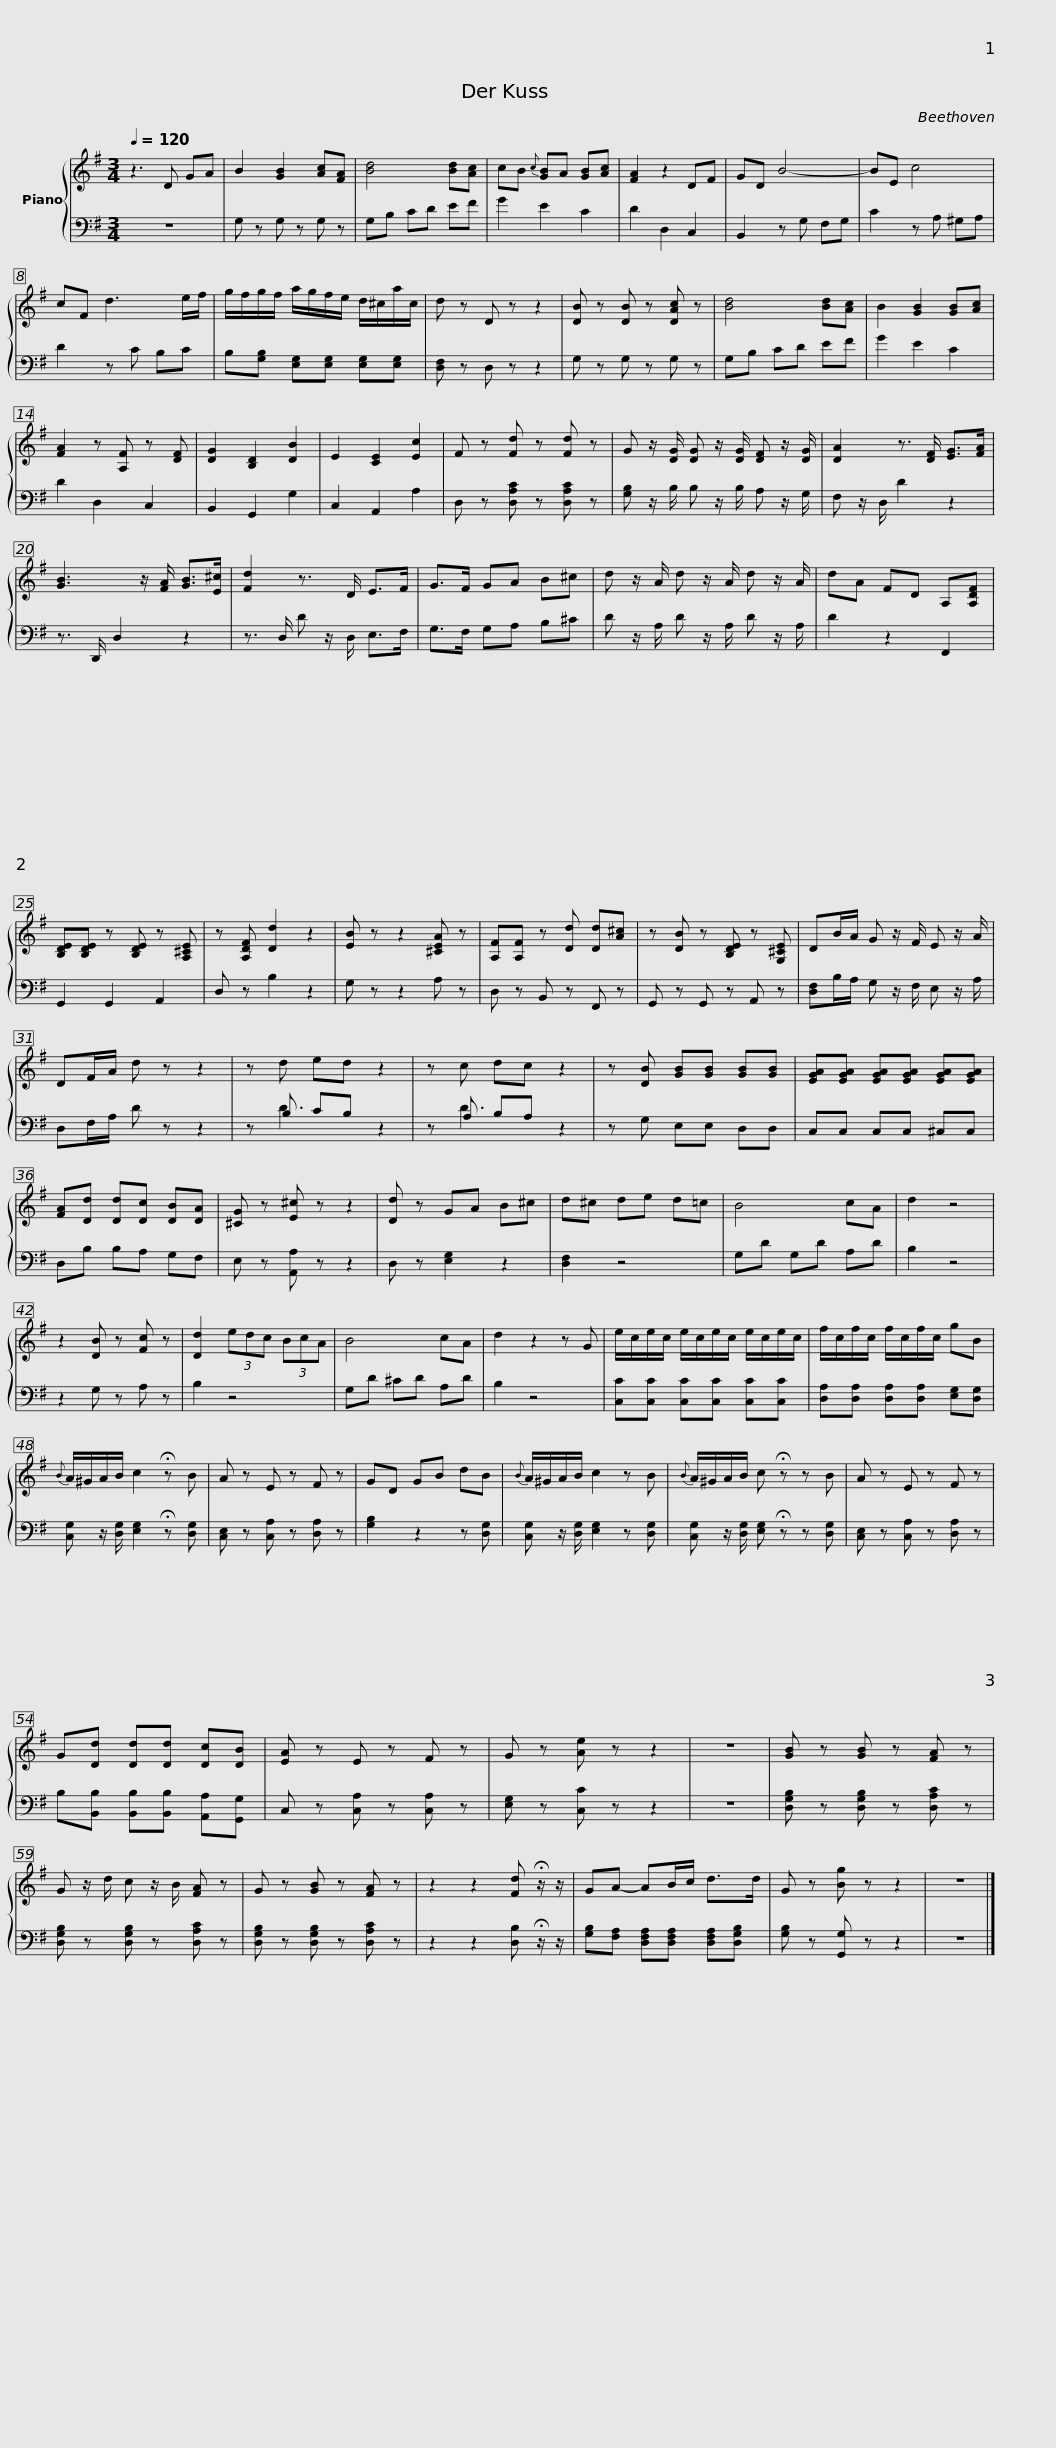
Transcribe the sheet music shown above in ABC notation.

X:1
%%score { 1 | ( 2 3 ) }
L:1/8
Q:1/4=120
M:3/4
I:linebreak $
K:G
V:1 treble
V:2 bass
V:3 bass
V:1
 z3 D GA | B2 [GB]2 [Ac][FA] | [Bd]4 [Bd][Ac] | cB{c} [GB]A [GB][Ac] | [FA]2 z2 DF | %5
 GD B4- | BE c4 |$ cF d3 e/f/ | g/f/g/f/ a/g/f/e/ d/^c/a/c/ | d z D z z2 | %10
 [DB] z [DB] z [DAc] z | [Bd]4 [Bd][Ac] | B2 [GB]2 [GB][Ac] |$ [FA]2 z [A,F] z [DF] | [DG]2 [B,D]2 [DB]2 | %15
 E2 [CE]2 [Ec]2 | F z [Fd] z [Fd] z | G z/ [DG]/ [DG] z/ [DG]/ [DF] z/ [DG]/ | [DA]2 z3/2 [DF]/ [EG]>[FA] |$ [GB]3 z/ [FA]/ [GB]>[E^c] | %20
 [Fd]2 z3/2 D/ E>F | G>F GA B^c | d z/ A/ d z/ A/ d z/ A/ | dA FD A,[A,DF] |$ [B,DE][B,DE] z [B,DE] z [A,^CE] | %25
 z [A,DF] [Dd]2 z2 | [EB] z z2 [^CEA] z | [A,F][A,F] z [Dd] [Dd][A^c] | z [DB] z [B,DE] z [G,^CE] | DB/A/ G z/ F/ E z/ A/ |$ %30
 DF/A/ d z z2 | z d ed z2 | z c dc z2 | z [DB] [GB][GB] [GB][GB] | [EGA][EGA] [EGA][EGA] [EGA][EGA] | %35
 [FA][Dd] [Dd][Dc] [DB][DA] |$ [^CG] z [E^c] z z2 | [Dd] z GA B^c | d^c de d=c | B4 cA | %40
 d2 z4 | z2 [DB] z [Fc] z | [Dd]2 (3edc (3BcA |$ B4 cA | d2 z2 z G | %45
 e/c/e/c/ e/c/e/c/ e/c/e/c/ | f/c/f/c/ f/c/f/c/ gB |{B} A/^G/A/B/ c2 !fermata!z B |$ A z E z F z | GD GB dB | %50
{B} A/^G/A/B/ c2 z B |{B} A/^G/A/B/ c !fermata!z z B | A z E z F z | G[Dd] [Dd][Dd] [Dc][DB] |$ [EA] z E z F z | %55
 G z [Ae] z z2 | z6 | [GB] z [GB] z [FA] z | G z/ d/ c z/ B/ [FA] z | G z [GB] z [FA] z | %60
 z2 z2 [Fd] !fermata!z/ z/ |$ GA- AB/c/ d>d | G z [Bg] z z2 | z6 |] %64
V:2
 z6 | G, z G, z G, z | G,B, CD EF | G2 E2 C2 | D2 D,2 C,2 | %5
 B,,2 z G, F,G, | C2 z A, ^G,A, |$ D2 z C B,C | B,[G,B,] [E,G,][E,G,] [E,G,][E,G,] | [D,F,] z D, z z2 | %10
 G, z G, z G, z | G,B, CD EF | G2 E2 C2 |$ D2 D,2 C,2 | B,,2 G,,2 G,2 | %15
 C,2 A,,2 A,2 | D, z [D,A,C] z [D,A,C] z | [G,B,] z/ B,/ B, z/ B,/ A, z/ G,/ | F, z/ D,/ D2 z2 |$ z3/2 D,,/ D,2 z2 | %20
 z3/2 D,/ D z/ D,/ E,>F, | G,>F, G,A, B,^C | D z/ A,/ D z/ A,/ D z/ A,/ | D2 z2 F,,2 |$ G,,2 G,,2 A,,2 | %25
 D, z B,2 z2 | G, z z2 A, z | D, z B,, z F,, z | G,, z G,, z A,, z | [D,F,]B,/A,/ G, z/ F,/ E, z/ A,/ |$ %30
 D,F,/A,/ D z z2 | z B, CB, z2 | z A, B,A, z2 | z G, E,E, D,D, | C,C, C,C, ^C,C, | %35
 D,B, B,A, G,F, |$ E, z [A,,A,] z z2 | D, z [E,G,]2 z2 | [D,F,]2 z4 | G,D G,D A,D | %40
 B,2 z4 | z2 G, z A, z | B,2 z4 |$ G,D ^CD A,D | B,2 z4 | %45
 [C,C][C,C] [C,C][C,C] [C,C][C,C] | [D,A,][D,A,] [D,A,][D,A,] [E,G,][D,G,] | [C,G,] z/ [D,G,]/ [E,G,]2 !fermata!z [D,G,] |$ [C,E,] z [C,A,] z [D,A,] z | [G,B,]2 z2 z [D,G,] | %50
 [C,G,] z/ [D,G,]/ [E,G,]2 z [D,G,] | [C,G,] z/ [D,G,]/ [E,G,] !fermata!z z [D,G,] | [C,E,] z [C,A,] z [D,A,] z | B,[B,,B,] [B,,B,][B,,B,] [A,,A,][G,,G,] |$ C, z [C,A,] z [C,A,] z | %55
 [E,G,] z [C,C] z z2 | z6 | [D,G,B,] z [D,G,B,] z [D,A,C] z | [D,G,B,] z [D,G,B,] z [D,A,C] z | [D,G,B,] z [D,G,B,] z [D,A,C] z | %60
 z2 z2 [D,B,] !fermata!z/ z/ |$ [G,B,][F,A,] [D,F,A,][D,F,A,] [D,F,A,][D,G,B,] | [G,B,] z [G,,G,] z z2 | z6 |] %64
V:3
 x6 | x6 | x6 | x6 | x6 | %5
 x6 | x6 |$ x6 | x6 | x6 | %10
 x6 | x6 | x6 |$ x6 | x6 | %15
 x6 | x6 | x6 | x6 |$ x6 | %20
 x6 | x6 | x6 | x6 |$ x6 | %25
 x6 | x6 | x6 | x6 | x6 |$ %30
 x6 | z D3 z2 | z D3 z2 | x6 | x6 | %35
 x6 |$ x6 | x6 | x6 | x6 | %40
 x6 | x6 | x6 |$ x6 | x6 | %45
 x6 | x6 | x6 |$ x6 | x6 | %50
 x6 | x6 | x6 | x6 |$ x6 | %55
 x6 | x6 | x6 | x6 | x6 | %60
 x6 |$ x6 | x6 | x6 |] %64
